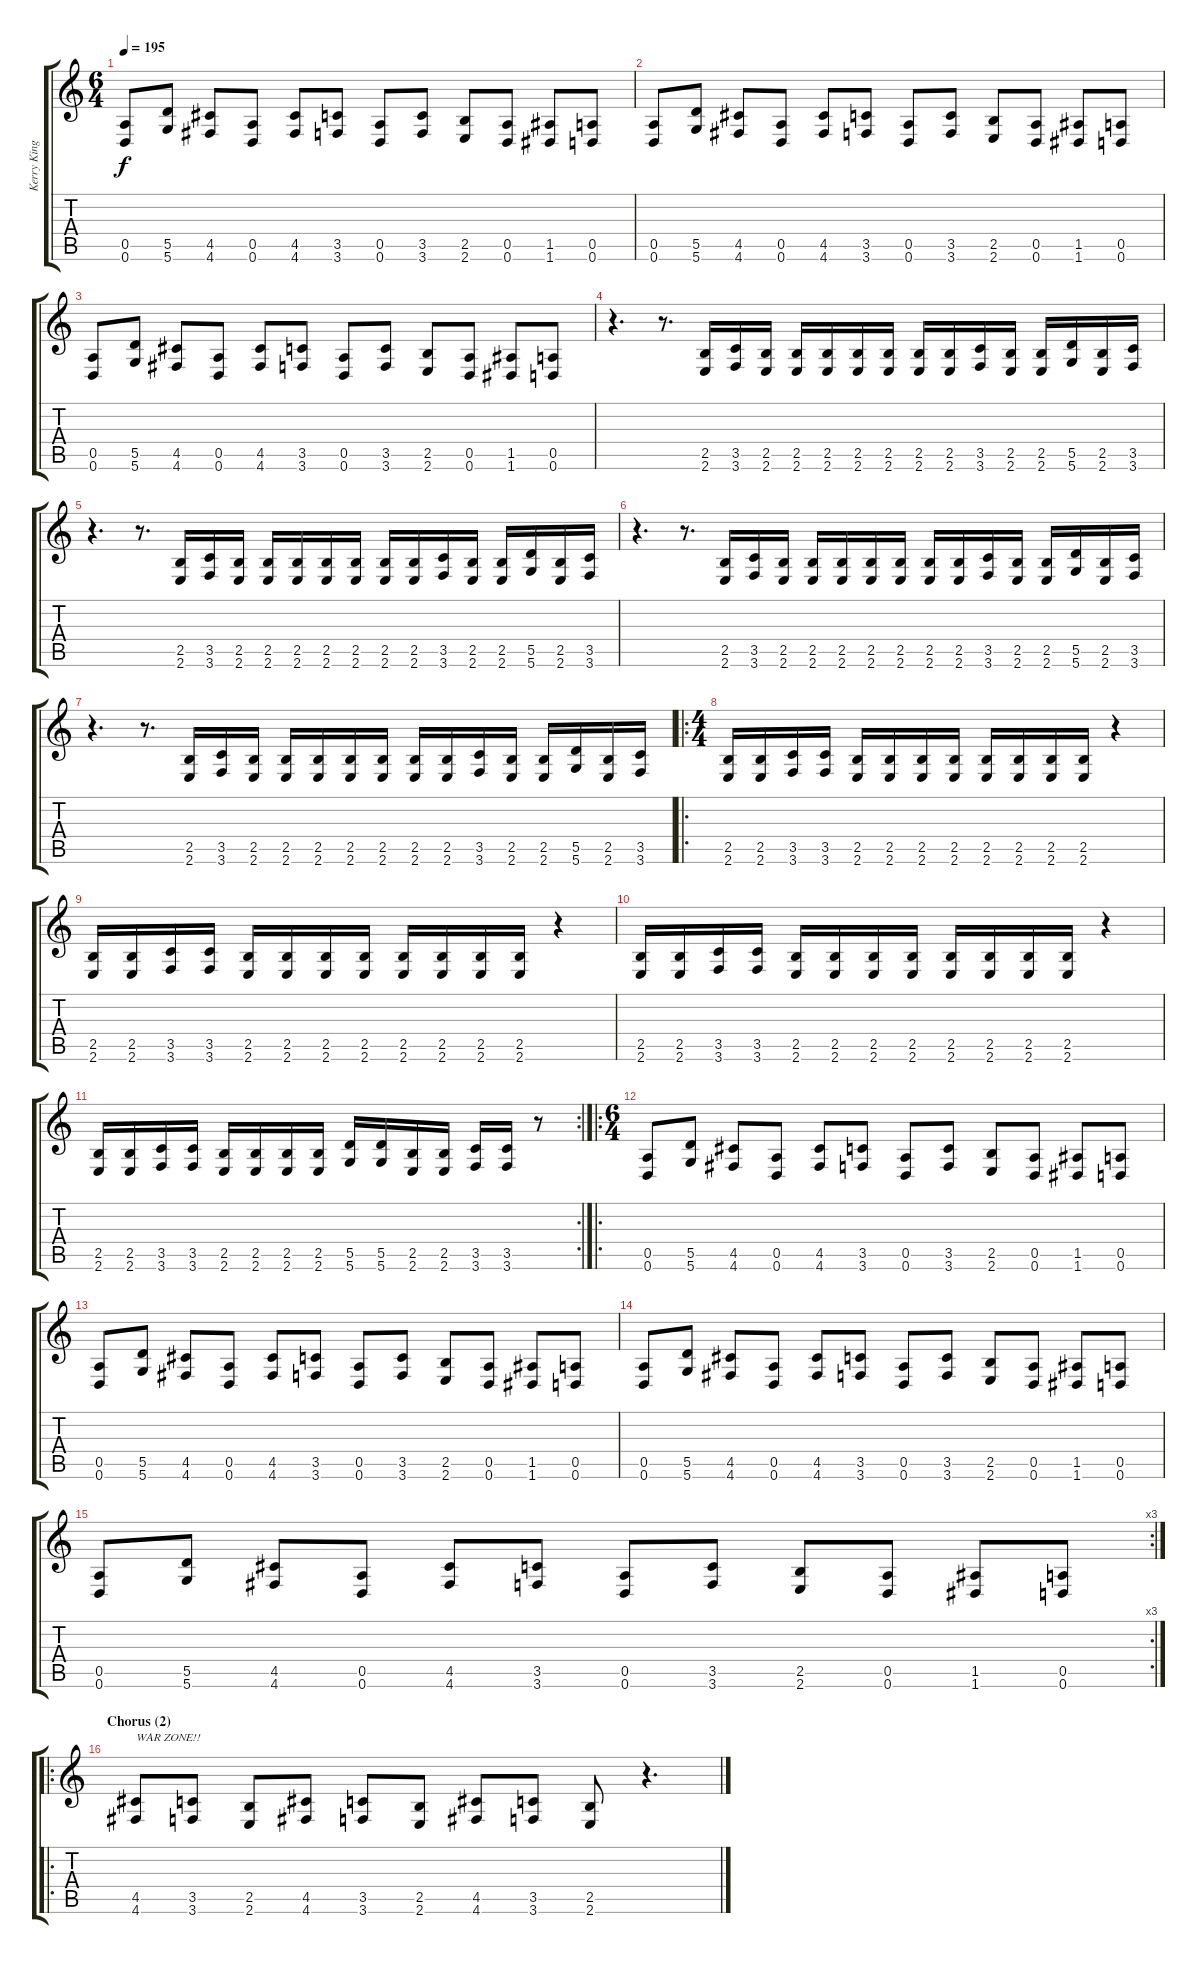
\track ("Kerry King" "Kerry King") {instrument overdrivenguitar}
\staff {score tabs}
\tuning (E4 B3 G3 D3 A2 D2) {hide}
\ts (6 4)
\tempo 195
\clef g2
\ks c
(0.5 0.6).8{dy f} (5.5 5.6).8 (4.5 4.6).8 (0.5 0.6).8 (4.5 4.6).8 (3.5 3.6).8 (0.5 0.6).8 (3.5 3.6).8 (2.5 2.6).8 (0.5 0.6).8 (1.5 1.6).8 (0.5 0.6).8 |
(0.5 0.6).8 (5.5 5.6).8 (4.5 4.6).8 (0.5 0.6).8 (4.5 4.6).8 (3.5 3.6).8 (0.5 0.6).8 (3.5 3.6).8 (2.5 2.6).8 (0.5 0.6).8 (1.5 1.6).8 (0.5 0.6).8 |
(0.5 0.6).8 (5.5 5.6).8 (4.5 4.6).8 (0.5 0.6).8 (4.5 4.6).8 (3.5 3.6).8 (0.5 0.6).8 (3.5 3.6).8 (2.5 2.6).8 (0.5 0.6).8 (1.5 1.6).8 (0.5 0.6).8 |
r.4{d} r.8{d} (2.5 2.6).16 (3.5 3.6).16 (2.5 2.6).16 (2.5 2.6).16 (2.5 2.6).16 (2.5 2.6).16 (2.5 2.6).16 (2.5 2.6).16 (2.5 2.6).16 (3.5 3.6).16 (2.5 2.6).16 (2.5 2.6).16 (5.5 5.6).16 (2.5 2.6).16 (3.5 3.6).16 |
r.4{d} r.8{d} (2.5 2.6).16 (3.5 3.6).16 (2.5 2.6).16 (2.5 2.6).16 (2.5 2.6).16 (2.5 2.6).16 (2.5 2.6).16 (2.5 2.6).16 (2.5 2.6).16 (3.5 3.6).16 (2.5 2.6).16 (2.5 2.6).16 (5.5 5.6).16 (2.5 2.6).16 (3.5 3.6).16 |
r.4{d} r.8{d} (2.5 2.6).16 (3.5 3.6).16 (2.5 2.6).16 (2.5 2.6).16 (2.5 2.6).16 (2.5 2.6).16 (2.5 2.6).16 (2.5 2.6).16 (2.5 2.6).16 (3.5 3.6).16 (2.5 2.6).16 (2.5 2.6).16 (5.5 5.6).16 (2.5 2.6).16 (3.5 3.6).16 |
r.4{d} r.8{d} (2.5 2.6).16 (3.5 3.6).16 (2.5 2.6).16 (2.5 2.6).16 (2.5 2.6).16 (2.5 2.6).16 (2.5 2.6).16 (2.5 2.6).16 (2.5 2.6).16 (3.5 3.6).16 (2.5 2.6).16 (2.5 2.6).16 (5.5 5.6).16 (2.5 2.6).16 (3.5 3.6).16 |
\ro
\ts (4 4)
(2.5 2.6).16 (2.5 2.6).16 (3.5 3.6).16 (3.5 3.6).16 (2.5 2.6).16 (2.5 2.6).16 (2.5 2.6).16 (2.5 2.6).16 (2.5 2.6).16 (2.5 2.6).16 (2.5 2.6).16 (2.5 2.6).16 r.4 |
(2.5 2.6).16 (2.5 2.6).16 (3.5 3.6).16 (3.5 3.6).16 (2.5 2.6).16 (2.5 2.6).16 (2.5 2.6).16 (2.5 2.6).16 (2.5 2.6).16 (2.5 2.6).16 (2.5 2.6).16 (2.5 2.6).16 r.4 |
(2.5 2.6).16 (2.5 2.6).16 (3.5 3.6).16 (3.5 3.6).16 (2.5 2.6).16 (2.5 2.6).16 (2.5 2.6).16 (2.5 2.6).16 (2.5 2.6).16 (2.5 2.6).16 (2.5 2.6).16 (2.5 2.6).16 r.4 |
\rc 2
(2.5 2.6).16 (2.5 2.6).16 (3.5 3.6).16 (3.5 3.6).16 (2.5 2.6).16 (2.5 2.6).16 (2.5 2.6).16 (2.5 2.6).16 (5.5 5.6).16 (5.5 5.6).16 (2.5 2.6).16 (2.5 2.6).16 (3.5 3.6).16 (3.5 3.6).16 r.8 |
\ro
\ts (6 4)
(0.5 0.6).8 (5.5 5.6).8 (4.5 4.6).8 (0.5 0.6).8 (4.5 4.6).8 (3.5 3.6).8 (0.5 0.6).8 (3.5 3.6).8 (2.5 2.6).8 (0.5 0.6).8 (1.5 1.6).8 (0.5 0.6).8 |
(0.5 0.6).8 (5.5 5.6).8 (4.5 4.6).8 (0.5 0.6).8 (4.5 4.6).8 (3.5 3.6).8 (0.5 0.6).8 (3.5 3.6).8 (2.5 2.6).8 (0.5 0.6).8 (1.5 1.6).8 (0.5 0.6).8 |
(0.5 0.6).8 (5.5 5.6).8 (4.5 4.6).8 (0.5 0.6).8 (4.5 4.6).8 (3.5 3.6).8 (0.5 0.6).8 (3.5 3.6).8 (2.5 2.6).8 (0.5 0.6).8 (1.5 1.6).8 (0.5 0.6).8 |
\rc 3
(0.5 0.6).8 (5.5 5.6).8 (4.5 4.6).8 (0.5 0.6).8 (4.5 4.6).8 (3.5 3.6).8 (0.5 0.6).8 (3.5 3.6).8 (2.5 2.6).8 (0.5 0.6).8 (1.5 1.6).8 (0.5 0.6).8 |
\ro
\section ("" "Chorus (2)")
(4.5 4.6).8{txt "WAR ZONE!!"} (3.5 3.6).8 (2.5 2.6).8 (4.5 4.6).8 (3.5 3.6).8 (2.5 2.6).8 (4.5 4.6).8 (3.5 3.6).8 (2.5 2.6).8 r.4{d}
